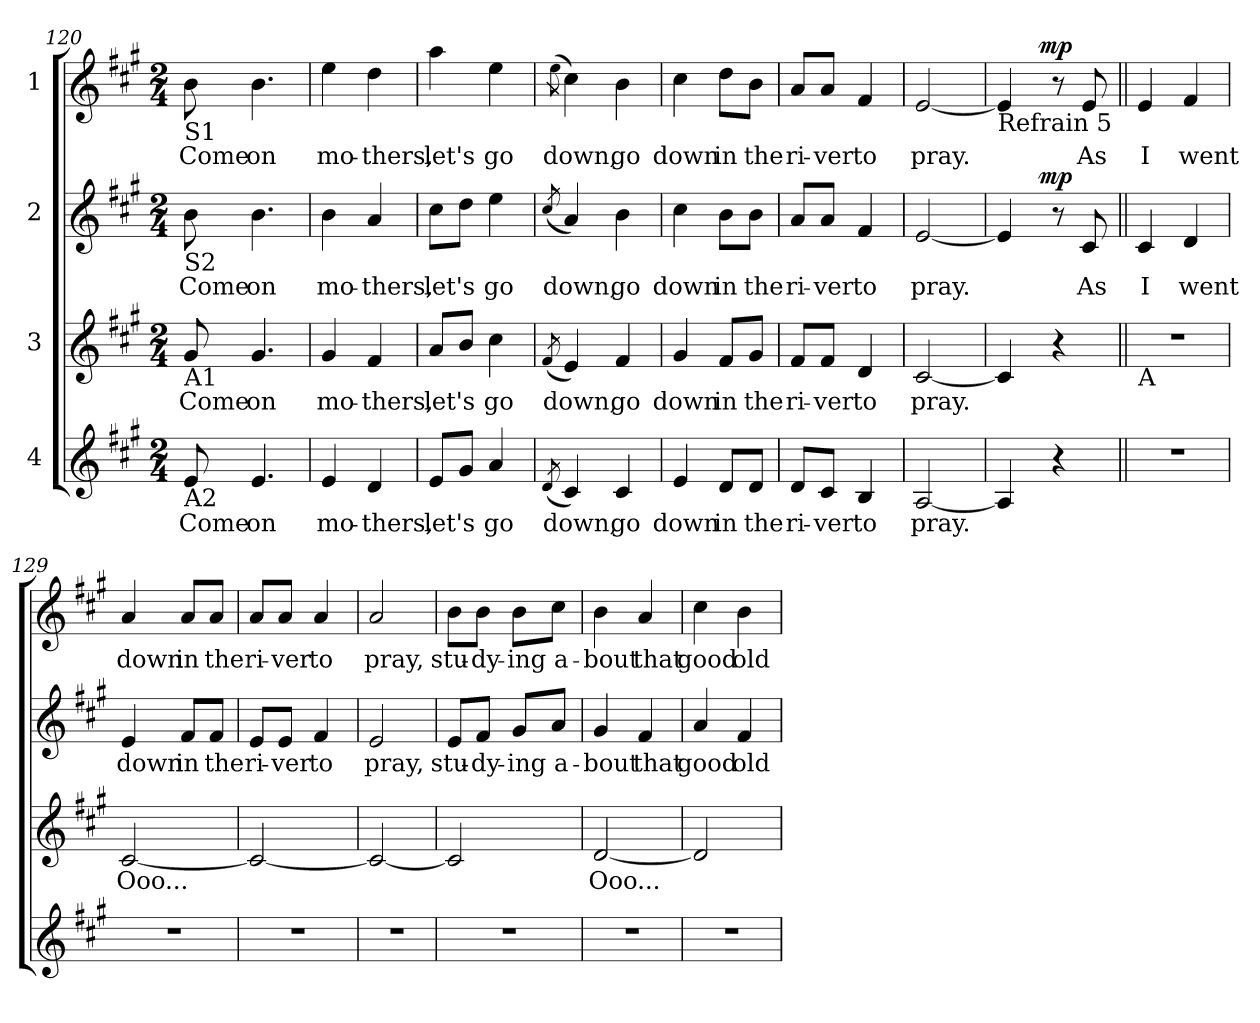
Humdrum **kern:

**kern	**text	**kern	**text	**kern	**text	**dynam	**kern	**text	**dynam
*part4	*part4	*part3	*part3	*part2	*part2	*part2	*part1	*part1	*part1
*staff4	*staff4	*staff3	*staff3	*staff2	*staff2	*staff2	*staff1	*staff1	*staff1
*I"4	*	*I"3	*	*I"2	*	*	*I"1	*	*
!!LO:PB:g=z
*clefG2	*	*clefG2	*	*clefG2	*	*	*clefG2	*	*
*k[f#c#g#]	*	*k[f#c#g#]	*	*k[f#c#g#]	*	*	*k[f#c#g#]	*	*
*A:	*	*A:	*	*A:	*	*	*A:	*	*
*M2/4	*	*M2/4	*	*M2/4	*	*	*M2/4	*	*
=120	=120	=120	=120	=120	=120	=120	=120	=120	=120
!	!	!	!	!	!	!	!LO:TX:b:t=S1	!	!
!	!	!	!	!LO:TX:b:t=S2	!	!	!	!	!
!	!	!LO:TX:b:t=A1	!	!	!	!	!	!	!
!LO:TX:b:t=A2	!	!	!	!	!	!	!	!	!
8e/	Come	8g#/	Come	8b\	Come	.	8b\	Come	.
4.e/	on	4.g#/	on	4.b\	on	.	4.b\	on	.
=121	=121	=121	=121	=121	=121	=121	=121	=121	=121
4e/	mo-	4g#/	mo-	4b\	mo-	.	4ee\	mo-	.
4d/	-thers,	4f#/	-thers,	4a/	-thers,	.	4dd\	-thers,	.
=122	=122	=122	=122	=122	=122	=122	=122	=122	=122
8e/L	let's	8a/L	let's	8cc#\L	let's	.	4aa\	let's	.
8g#/J	.	8b/J	.	8dd\J	.	.	.	.	.
4a/	go	4cc#\	go	4ee\	go	.	4ee\	go	.
=123	=123	=123	=123	=123	=123	=123	=123	=123	=123
(8qd/	.	(8qf#/	.	(8qcc#/	.	.	(8qee\	.	.
4c#/)	down,	4e/)	down,	4a/)	down,	.	4cc#\)	down,	.
4c#/	go	4f#/	go	4b\	go	.	4b\	go	.
=124	=124	=124	=124	=124	=124	=124	=124	=124	=124
4e/	down	4g#/	down	4cc#\	down	.	4cc#\	down	.
8d/L	in	8f#/L	in	8b\L	in	.	8dd\L	in	.
8d/J	the	8g#/J	the	8b\J	the	.	8b\J	the	.
=125	=125	=125	=125	=125	=125	=125	=125	=125	=125
8d/L	ri-	8f#/L	ri-	8a/L	ri-	.	8a/L	ri-	.
8c#/J	-ver	8f#/J	-ver	8a/J	-ver	.	8a/J	-ver	.
4B/	to	4d/	to	4f#/	to	.	4f#/	to	.
=126	=126	=126	=126	=126	=126	=126	=126	=126	=126
[2A/	pray.	[2c#/	pray.	[2e/	pray.	.	[2e/	pray.	.
=127	=127	=127	=127	=127	=127	=127	=127	=127	=127
*	*	*	*	*^	*	*	*^	*	*
!	!	!	!	!	!	!	!	!LO:TX:b:t=Refrain 5	!	!	!
4A/]	.	4c#/]	.	4e/]	8..ryy	.	.	4e/]	8..ryy	.	.
!	!	!	!	!	!	!	!LO:DY:a	!	!	!	!LO:DY:a
.	.	.	.	.	4ryy	.	mp	.	4ryy	.	mp
4r	.	4r	.	8r	.	.	.	8r	.	.	.
.	.	.	.	8c#/	.	As	.	8e/	.	As	.
.	.	.	.	.	32ryy	.	.	.	32ryy	.	.
*	*	*	*	*v	*v	*	*	*	*	*	*
*	*	*	*	*	*	*	*v	*v	*	*
!!LO:LB:g=z
=128||	=128||	=128||	=128||	=128||	=128||	=128||	=128||	=128||	=128||
*	*	*	*	*^	*	*	*^	*	*
!	!	!	!	!	!	!	!	!LO:TX:b:t=S1	!	!	!
!	!	!	!	!LO:TX:b:t=S2	!	!	!	!	!	!	!
!	!	!LO:TX:b:t=A	!	!	!	!	!	!	!	!	!
*	*	*	*	*v	*v	*	*	*	*	*	*
*	*	*	*	*	*	*	*v	*v	*	*
2r	.	2r	.	4c#/	I	.	4e/	I	.
.	.	.	.	4d/	went	.	4f#/	went	.
=129	=129	=129	=129	=129	=129	=129	=129	=129	=129
2r	.	[2c#/	Ooo...	4e/	down	.	4a/	down	.
.	.	.	.	8f#/L	in	.	8a/L	in	.
.	.	.	.	8f#/J	the	.	8a/J	the	.
=130	=130	=130	=130	=130	=130	=130	=130	=130	=130
2r	.	2c#/_	.	8e/L	ri-	.	8a/L	ri-	.
.	.	.	.	8e/J	-ver	.	8a/J	-ver	.
.	.	.	.	4f#/	to	.	4a/	to	.
=131	=131	=131	=131	=131	=131	=131	=131	=131	=131
2r	.	2c#/_	.	2e/	pray,	.	2a/	pray,	.
=132	=132	=132	=132	=132	=132	=132	=132	=132	=132
2r	.	2c#/]	.	8e/L	stu-	.	8b\L	stu-	.
.	.	.	.	8f#/J	-dy-	.	8b\J	-dy-	.
.	.	.	.	8g#/L	-ing	.	8b\L	-ing	.
.	.	.	.	8a/J	a-	.	8cc#\J	a-	.
=133	=133	=133	=133	=133	=133	=133	=133	=133	=133
2r	.	[2d/	Ooo...	4g#/	-bout	.	4b\	-bout	.
.	.	.	.	4f#/	that	.	4a/	that	.
=134	=134	=134	=134	=134	=134	=134	=134	=134	=134
2r	.	2d/]	.	4a/	good	.	4cc#\	good	.
.	.	.	.	4f#/	old	.	4b\	old	.
=	=	=	=	=	=	=	=	=	=
*-	*-	*-	*-	*-	*-	*-	*-	*-	*-
